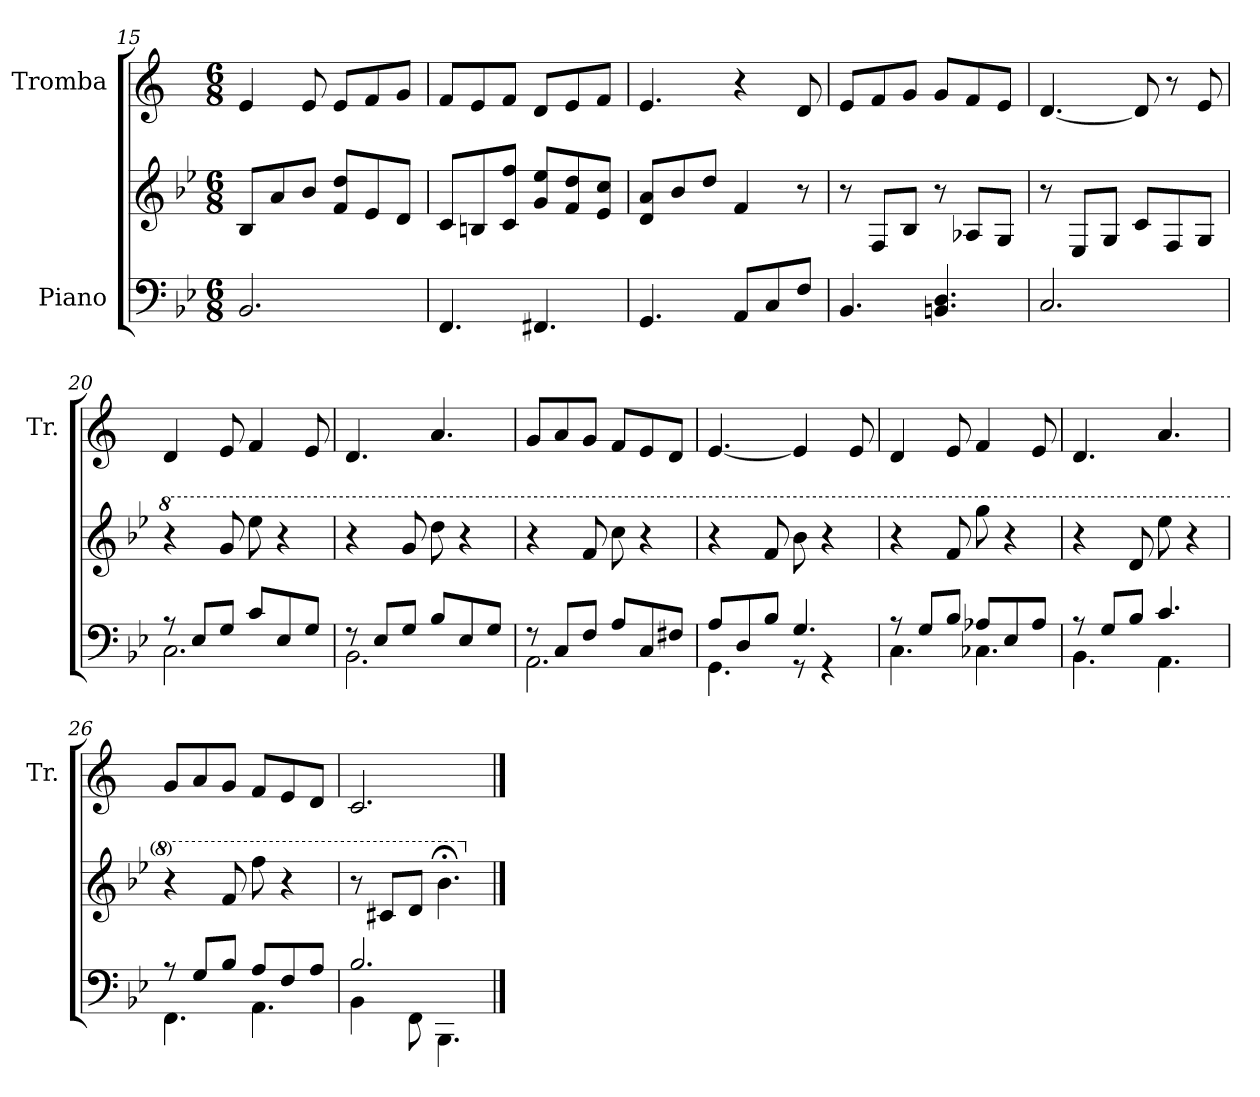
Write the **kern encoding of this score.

**kern	**kern	**kern
*part2	*part2	*part1
*staff3	*staff2	*staff1
*I"Piano	*	*I"Tromba
*	*	*I'Tr.
*clefF4	*clefG2	*clefG2
*	*	*ITrd1c2
*k[b-e-]	*k[b-e-]	*k[b-e-]
*M6/8	*M6/8	*M6/8
=15	=15	=15
2.BB-/	8B-/L	4d/
.	8a/	.
.	8b-/J	8d/
.	8f/ 8dd/L	8d/L
.	8e-/	8e-/
.	8d/J	8f/J
=16	=16	=16
4.FF/	8c/L	8e-/L
.	8Bn/	8d/
.	8c/ 8ff/J	8e-/J
4.FF#X/	8g/ 8ee-/L	8c/L
.	8f/ 8dd/	8d/
.	8e-/ 8cc/J	8e-/J
=17	=17	=17
4.GG/	8d/ 8a/L	4.d/
.	8b-/	.
.	8dd/J	.
8AA/L	4f/	4r
8C/	.	.
8F/J	8r	8c/
=18	=18	=18
4.BB-/	8r	8d/L
.	8F/L	8e-/
.	8B-/J	8f/J
4.BBn/ 4.D/	8r	8f/L
.	8A-X/L	8e-/
.	8G/J	8d/J
=19	=19	=19
2.C/	8r	[4.c/
.	8E-/L	.
.	8G/J	.
.	8c/L	8c/]
.	8F/	8r
.	8G/J	8d/
=20	=20	=20
*^	*	*
*	*	*8va	*
8r	2.C\	4r	4c/
8E-/L	.	.	.
8G/J	.	8gg/	8d/
8c/L	.	8eee-\	4e-/
8E-/	.	4r	.
8G/J	.	.	8d/
!!LO:LB:g=z
=21	=21	=21	=21
8r	2.BB-\	4r	4.c/
8E-/L	.	.	.
8G/J	.	8gg/	.
8B-/L	.	8ddd\	4.g/
8E-/	.	4r	.
8G/J	.	.	.
=22	=22	=22	=22
8r	2.AA\	4r	8f/L
8C/L	.	.	8g/
8F/J	.	8ff/	8f/J
8A/L	.	8ccc\	8e-/L
8C/	.	4r	8d/
8F#X/J	.	.	8c/J
=23	=23	=23	=23
8A/L	4.GG\	4r	[4.d/
8D/	.	.	.
8B-/J	.	8ff/	.
4.G/	8r	8bb-\	4d/]
.	4r	4r	.
.	.	.	8d/
=24	=24	=24	=24
8r	4.C\	4r	4c/
8G/L	.	.	.
8B-/J	.	8ff/	8d/
8A-X/L	4.C-X\	8ggg\	4e-/
8E-/	.	4r	.
8A-/J	.	.	8d/
=25	=25	=25	=25
8r	4.BB-\	4r	4.c/
8G/L	.	.	.
8B-/J	.	8dd/	.
4.c/	4.AA\	8eee-\	4.g/
.	.	4r	.
=26	=26	=26	=26
8r	4.FF\	4r	8f/L
8G/L	.	.	8g/
8B-/J	.	8ff/	8f/J
8A/L	4.AA\	8fff\	8e-/L
8F/	.	4r	8d/
8A/J	.	.	8c/J
=27	=27	=27	=27
2.B-/	4BB-\	8r	2.B-/
.	.	8cc#X/L	.
.	8FF\	8dd/J	.
.	4.BBB-\	4.bb-;<\	.
*	*	*X8va	*
*v	*v	*	*
==	==	==
*-	*-	*-
